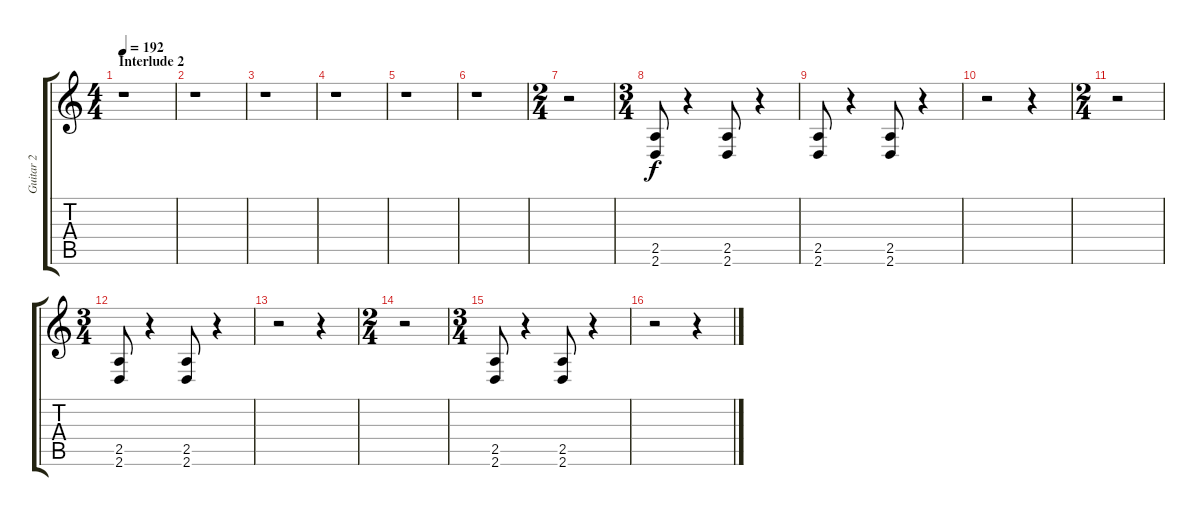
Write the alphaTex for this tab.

\track ("Guitar 2" "Guitar 2") {instrument distortionguitar}
\staff {score tabs}
\tuning (D4 A3 F3 C3 G2 C2) {hide}
\ts (4 4)
\section ("" "Interlude 2")
\tempo 192
\clef g2
\ks c
r.1{dy f} |
r.1 |
r.1 |
r.1 |
r.1 |
r.1 |
\ts (2 4)
r.2 |
\ts (3 4)
(2.5 2.6).8 r.4 (2.5 2.6).8 r.4 |
(2.5 2.6).8 r.4 (2.5 2.6).8 r.4 |
r.2 r.4 |
\ts (2 4)
r.2 |
\ts (3 4)
(2.5 2.6).8 r.4 (2.5 2.6).8 r.4 |
r.2 r.4 |
\ts (2 4)
r.2 |
\ts (3 4)
(2.5 2.6).8 r.4 (2.5 2.6).8 r.4 |
r.2 r.4
